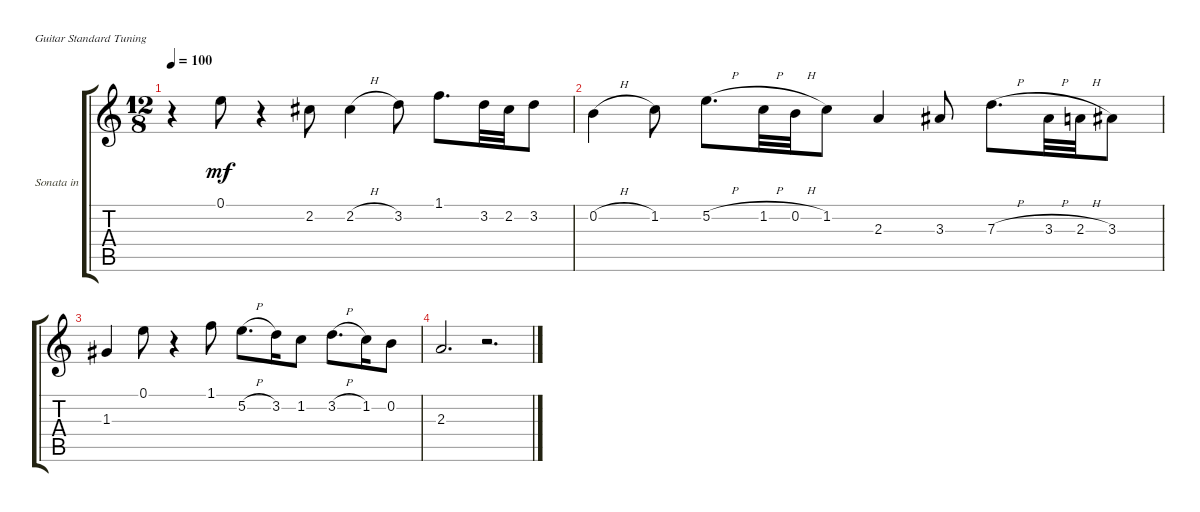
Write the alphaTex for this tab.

\bracketExtendMode groupsimilarinstruments
\firstSystemTrackNameOrientation horizontal
\otherSystemsTrackNameOrientation horizontal
\track ("Sonata in Am . 1. Siciliana" "Sonata in ") {instrument oboe}
\staff {score tabs}
\tuning (E4 B3 G3 D3 A2 E2)
\displaytranspose 12
\ts (12 8)
\tempo 100
\clef g2
\ks aminor
r.4{dy mf} 0.1.8 r.4 2.2.8 2.2{h}.4 3.2.8 1.1.8{d} 3.2.32 2.2.32 3.2.8 |
0.2{h}.4 1.2.8 5.2{h}.8{d} 1.2{h}.32 0.2{h}.32 1.2.8 2.3.4 3.3.8 7.3{h}.8{d} 3.3{h}.32 2.3{h}.32 3.3.8 |
1.3.4 0.1.8 r.4 1.1.8 5.2{h}.8{d} 3.2.16 1.2.8 3.2{h}.8{d} 1.2.16 0.2.8 |
2.3.2{d} r.2{d}
